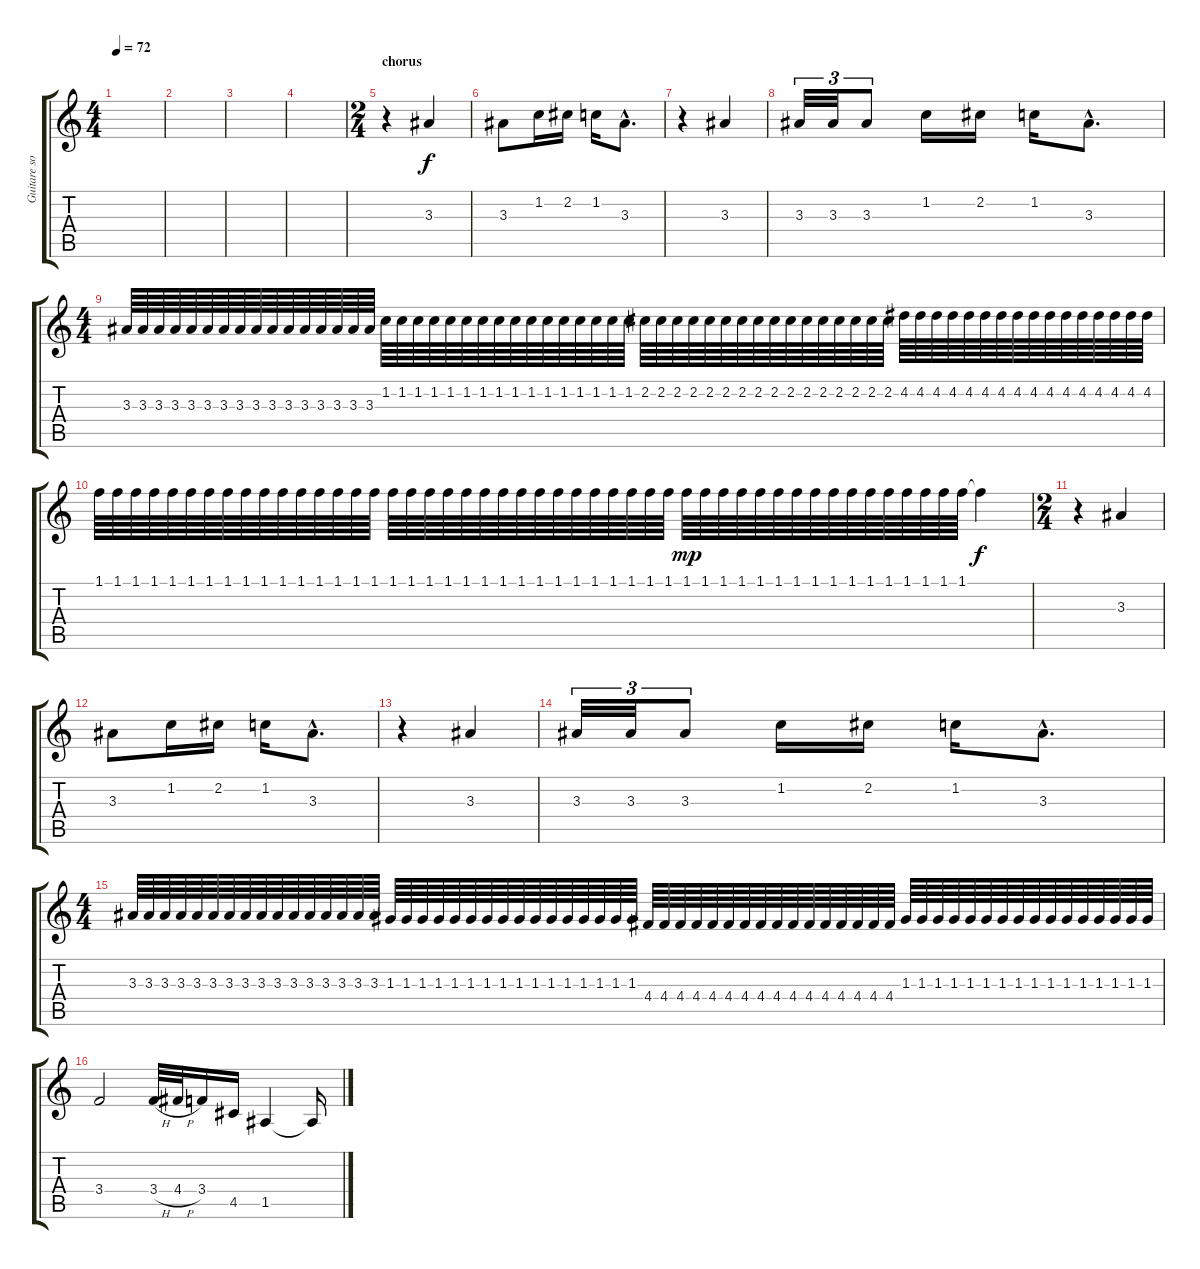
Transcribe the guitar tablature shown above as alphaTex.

\track ("Guitare solo 2" "Guitare so") {instrument acousticguitarnylon}
\staff {score tabs}
\tuning (E4 B3 G3 D3 A2 E2) {hide}
\ts (4 4)
\tempo 72
\clef g2
\ks c
|
|
|
|
\ts (2 4)
\section ("" "chorus")
r.4 3.3.4 |
3.3.8 1.2.16 2.2.16 1.2.16 3.3{hac}.8{d} |
r.4 3.3.4 |
3.3.32{tu (3 2)} 3.3.32{tu (3 2)} 3.3.8{tu (3 2)} 1.2.16 2.2.16 1.2.16 3.3{hac}.8{d} |
\ts (4 4)
3.3.64 3.3.64 3.3.64 3.3.64 3.3.64 3.3.64 3.3.64 3.3.64 3.3.64 3.3.64 3.3.64 3.3.64 3.3.64 3.3.64 3.3.64 3.3.64 1.2.64 1.2.64 1.2.64 1.2.64 1.2.64 1.2.64 1.2.64 1.2.64 1.2.64 1.2.64 1.2.64 1.2.64 1.2.64 1.2.64 1.2.64 1.2.64 2.2.64 2.2.64 2.2.64 2.2.64 2.2.64 2.2.64 2.2.64 2.2.64 2.2.64 2.2.64 2.2.64 2.2.64 2.2.64 2.2.64 2.2.64 2.2.64 4.2.64 4.2.64 4.2.64 4.2.64 4.2.64 4.2.64 4.2.64 4.2.64 4.2.64 4.2.64 4.2.64 4.2.64 4.2.64 4.2.64 4.2.64 4.2.64 |
1.1.64 1.1.64 1.1.64 1.1.64 1.1.64 1.1.64 1.1.64 1.1.64 1.1.64 1.1.64 1.1.64 1.1.64 1.1.64 1.1.64 1.1.64 1.1.64 1.1.64 1.1.64 1.1.64 1.1.64 1.1.64 1.1.64 1.1.64 1.1.64 1.1.64 1.1.64 1.1.64 1.1.64 1.1.64 1.1.64 1.1.64 1.1.64 1.1.64{dy mp} 1.1.64 1.1.64 1.1.64 1.1.64 1.1.64 1.1.64 1.1.64 1.1.64 1.1.64 1.1.64 1.1.64 1.1.64 1.1.64 1.1.64 1.1.64 1.1{t}.4{dy f} |
\ts (2 4)
r.4 3.3.4 |
3.3.8 1.2.16 2.2.16 1.2.16 3.3{hac}.8{d} |
r.4 3.3.4 |
3.3.32{tu (3 2)} 3.3.32{tu (3 2)} 3.3.8{tu (3 2)} 1.2.16 2.2.16 1.2.16 3.3{hac}.8{d} |
\ts (4 4)
3.3.64 3.3.64 3.3.64 3.3.64 3.3.64 3.3.64 3.3.64 3.3.64 3.3.64 3.3.64 3.3.64 3.3.64 3.3.64 3.3.64 3.3.64 3.3.64 1.3.64 1.3.64 1.3.64 1.3.64 1.3.64 1.3.64 1.3.64 1.3.64 1.3.64 1.3.64 1.3.64 1.3.64 1.3.64 1.3.64 1.3.64 1.3.64 4.4.64 4.4.64 4.4.64 4.4.64 4.4.64 4.4.64 4.4.64 4.4.64 4.4.64 4.4.64 4.4.64 4.4.64 4.4.64 4.4.64 4.4.64 4.4.64 1.3.64 1.3.64 1.3.64 1.3.64 1.3.64 1.3.64 1.3.64 1.3.64 1.3.64 1.3.64 1.3.64 1.3.64 1.3.64 1.3.64 1.3.64 1.3.64 |
3.4.2 3.4{h}.32 4.4{h}.32 3.4.16 4.5.16 1.5.4 1.5{t}.16
